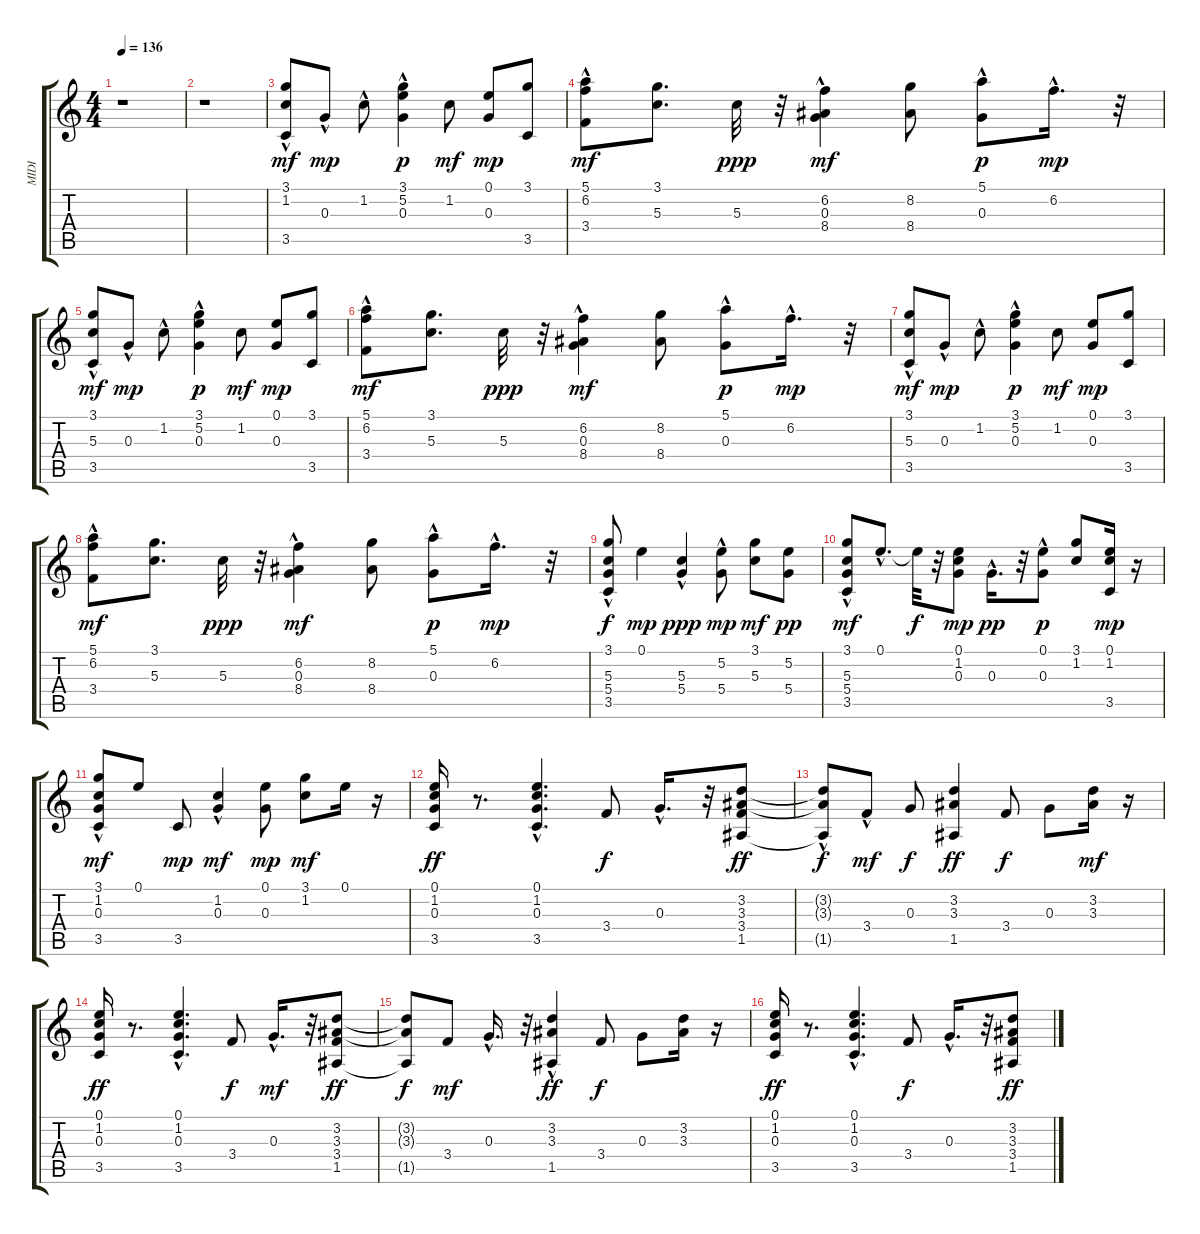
\track ("MIDI" "MIDI") {instrument electricguitarclean}
\staff {score tabs}
\tuning (E4 B3 G3 D3 A2 E2) {hide}
\ts (4 4)
\tempo 136
\clef g2
\ks c
r.1{dy mf instrument electricguitarclean} |
r.1 |
(3.1 1.2 3.5{hac}).8{volume 13} 0.3{hac}.8{dy mp} 1.2{hac}.8 (3.1{hac} 5.2 0.3).4{dy p} 1.2.8{dy mf} (0.1 0.3).8{dy mp} (3.1 3.5).8 |
(5.1{hac} 6.2 3.4{hac}).8{dy mf} (3.1 5.3).8{d} 5.3.32{dy ppp} r.32 (6.2 0.3 8.4{hac}).4{dy mf} (8.2 8.4).8 (5.1 0.3{hac}).8{dy p} 6.2{hac}.16{d dy mp} r.32 |
(3.1 5.3 3.5{hac}).8{dy mf} 0.3{hac}.8{dy mp} 1.2{hac}.8 (3.1{hac} 5.2 0.3).4{dy p} 1.2.8{dy mf} (0.1 0.3).8{dy mp} (3.1 3.5).8 |
(5.1{hac} 6.2 3.4{hac}).8{dy mf} (3.1 5.3).8{d} 5.3.32{dy ppp} r.32 (6.2 0.3 8.4{hac}).4{dy mf} (8.2 8.4).8 (5.1 0.3{hac}).8{dy p} 6.2{hac}.16{d dy mp} r.32 |
(3.1 5.3 3.5{hac}).8{dy mf} 0.3{hac}.8{dy mp} 1.2{hac}.8 (3.1{hac} 5.2 0.3).4{dy p} 1.2.8{dy mf} (0.1 0.3).8{dy mp} (3.1 3.5).8 |
(5.1{hac} 6.2 3.4{hac}).8{dy mf} (3.1 5.3).8{d} 5.3.32{dy ppp} r.32 (6.2 0.3 8.4{hac}).4{dy mf} (8.2 8.4).8 (5.1 0.3{hac}).8{dy p} 6.2{hac}.16{d dy mp} r.32 |
(3.1 5.3 5.4 3.5{hac}).8{dy f} 0.1.4{dy mp} (5.3 5.4{hac}).4{dy ppp} (5.2{hac} 5.4{hac}).8{dy mp} (3.1 5.3).8{dy mf} (5.2 5.4).8{dy pp} |
(3.1 5.3 5.4 3.5{hac}).8{dy mf} 0.1{hac}.8{d} 0.1{t}.32{dy f} r.32 (0.1 1.2 0.3).8{dy mp} 0.3{hac}.16{d dy pp} r.32 (0.1{hac} 0.3{hac}).8{dy p} (3.1 1.2).8 (0.1 1.2 3.5).16{dy mp} r.16 |
(3.1 1.2{hac} 0.3 3.5).8{dy mf} 0.1.8 3.5.8{dy mp} (1.2 0.3{hac}).4{dy mf} (0.1 0.3).8{dy mp} (3.1 1.2).8{dy mf} 0.1.16 r.16 |
(0.1 1.2 0.3 3.5).16{dy ff} r.8{d} (0.1{hac} 1.2{hac} 0.3{hac} 3.5).4{d} 3.4.8{dy f} 0.3{hac}.16{d} r.32 (3.2 3.3 3.4 1.5).8{dy ff} |
(3.2{t} 3.3{hac t} 1.5{t}).8{dy f} 3.4{hac}.8{dy mf} 0.3.8{dy f} (3.2 3.3 1.5).4{dy ff} 3.4.8{dy f} 0.3.8 (3.2 3.3).16{dy mf} r.16 |
(0.1 1.2 0.3 3.5).16{dy ff} r.8{d} (0.1 1.2{hac} 0.3 3.5).4{d} 3.4.8{dy f} 0.3{hac}.16{d dy mf} r.32 (3.2 3.3 3.4 1.5).8{dy ff} |
(3.2{t} 3.3{t} 1.5{t}).8{dy f} 3.4.8{dy mf} 0.3{hac}.16{d} r.32 (3.2{hac} 3.3 1.5).4{dy ff} 3.4.8{dy f} 0.3.8 (3.2 3.3).16 r.16 |
(0.1 1.2 0.3 3.5).16{dy ff} r.8{d} (0.1{hac} 1.2{hac} 0.3{hac} 3.5).4{d} 3.4.8{dy f} 0.3{hac}.16{d} r.32 (3.2 3.3 3.4 1.5).8{dy ff}
